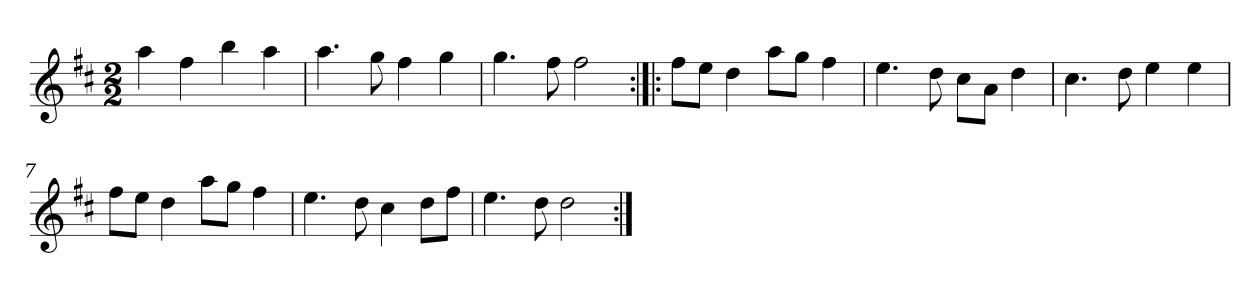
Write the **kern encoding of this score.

**kern
*part1
*staff1
*clefG2
*k[f#c#]
*D:
*M2/2
*MM120
=1
4aa
4ff#
4bb
4aa
=2
4.aa
8gg
4ff#
4gg
=3
4.gg
8ff#
2ff#
=4:|!|:
8ff#\L
8ee\J
4dd
8aa\L
8gg\J
4ff#
=5
4.ee
8dd
8cc#\L
8a\J
4dd
=6
4.cc#
8dd
4ee
4ee
=7
8ff#\L
8ee\J
4dd
8aa\L
8gg\J
4ff#
=8
4.ee
8dd
4cc#
8dd\L
8ff#\J
=9
4.ee
8dd
2dd
=:|!
*-
